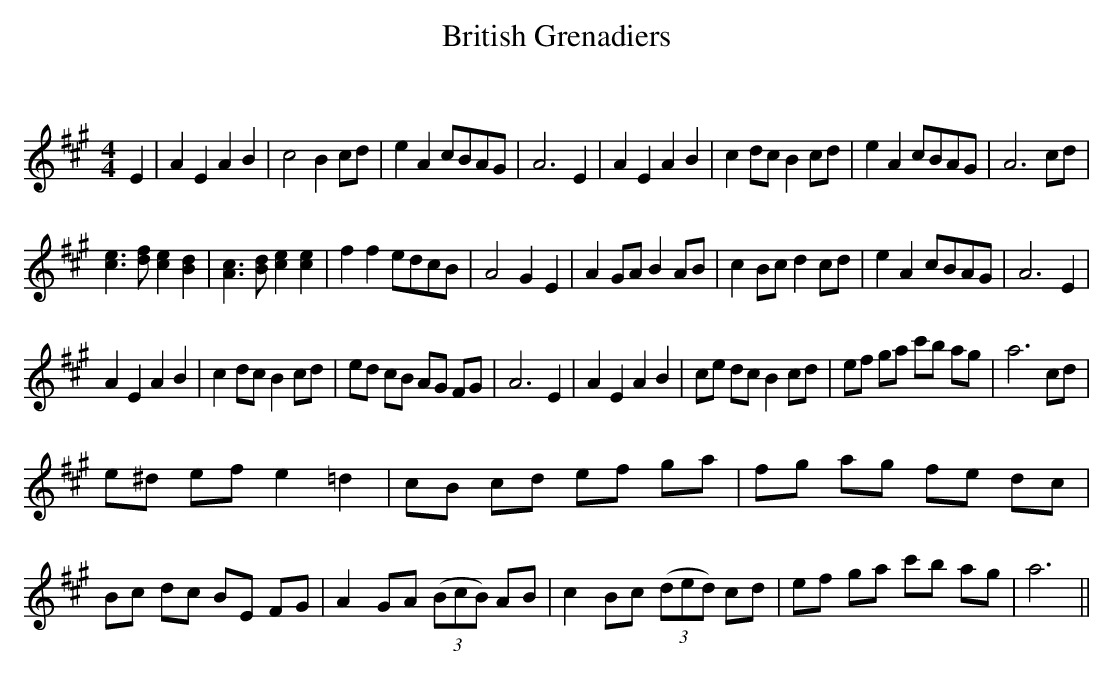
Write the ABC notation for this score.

X:1
T: British Grenadiers
C:
Q: 232
K:A
M:4/4
L:1/8
E2|A2E2 A2B2|c4 B2cd|e2A2 cBAG|A6E2|A2E2 A2B2|c2dc B2cd|e2A2 cBAG|A6cd|
[e3c3][fd] [e2c2][d2B2]|[c3A3][dB] [e2c2][e2c2]|f2f2 edcB|A4 G2E2|A2GA B2AB|c2Bc d2cd|e2A2 cBAG|A6E2|
A2E2 A2B2|c2dc B2cd|ed cB AG FG|A6E2|A2E2 A2B2|ce dc B2cd|ef ga c'b ag|a6cd|
e^d ef e2=d2|cB cd ef ga|fg ag fe dc|Bc dc BE FG|A2GA ((3BcB) AB|c2Bc ((3ded) cd|ef ga c'b ag|a6||
